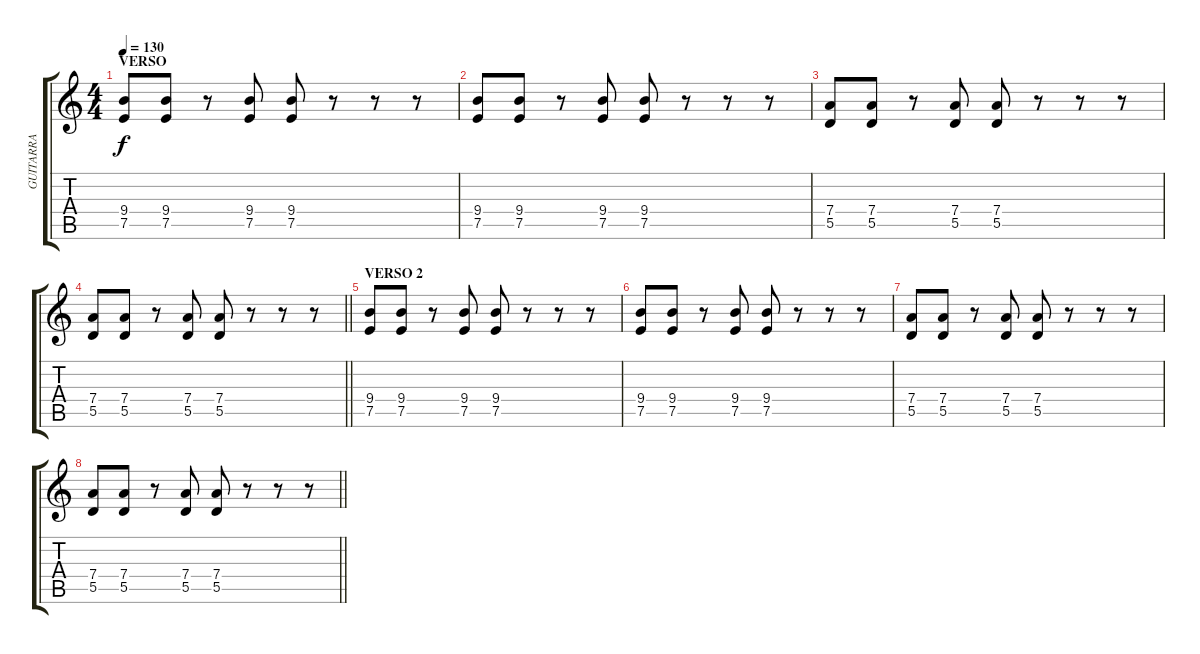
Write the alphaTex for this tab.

\track ("GUITARRA" "GUITARRA") {instrument distortionguitar}
\staff {score tabs}
\tuning (E4 B3 G3 D3 A2 E2) {hide}
\ts (4 4)
\section ("" "VERSO")
\tempo 130
\clef g2
\ks c
(9.4 7.5).8{dy f} (9.4 7.5).8 r.8 (9.4 7.5).8 (9.4 7.5).8 r.8 r.8 r.8 |
(9.4 7.5).8 (9.4 7.5).8 r.8 (9.4 7.5).8 (9.4 7.5).8 r.8 r.8 r.8 |
(7.4 5.5).8 (7.4 5.5).8 r.8 (7.4 5.5).8 (7.4 5.5).8 r.8 r.8 r.8 |
\barLineRight lightlight
(7.4 5.5).8 (7.4 5.5).8 r.8 (7.4 5.5).8 (7.4 5.5).8 r.8 r.8 r.8 |
\section ("" "VERSO 2")
(9.4 7.5).8 (9.4 7.5).8 r.8 (9.4 7.5).8 (9.4 7.5).8 r.8 r.8 r.8 |
(9.4 7.5).8 (9.4 7.5).8 r.8 (9.4 7.5).8 (9.4 7.5).8 r.8 r.8 r.8 |
(7.4 5.5).8 (7.4 5.5).8 r.8 (7.4 5.5).8 (7.4 5.5).8 r.8 r.8 r.8 |
\barLineRight lightlight
(7.4 5.5).8 (7.4 5.5).8 r.8 (7.4 5.5).8 (7.4 5.5).8 r.8 r.8 r.8
